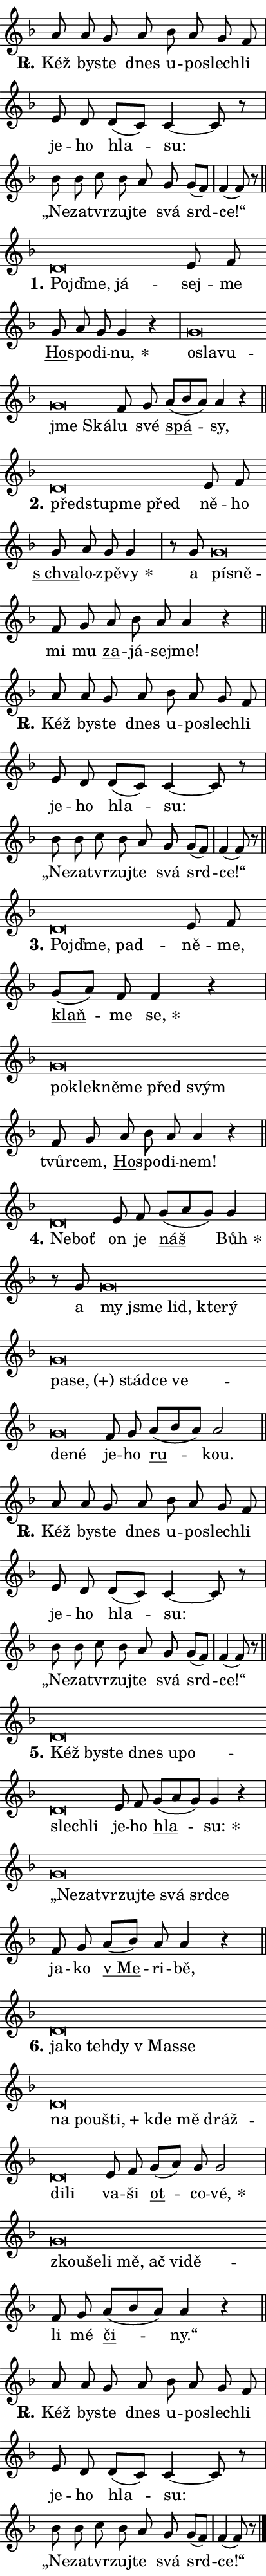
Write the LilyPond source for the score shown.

\version "2.22.1"
\header { tagline = "" }
\paper {
  indent = 0\cm
  top-margin = 0\cm
  right-margin = 0\cm
  bottom-margin = 0\cm
  left-margin = 0\cm
  paper-width = 7\cm
  page-breaking = #ly:one-page-breaking
  system-system-spacing.basic-distance = #11
  score-system-spacing.basic-distance = #11
  ragged-last = ##f
}


%% Author: Thomas Morley
%% https://lists.gnu.org/archive/html/lilypond-user/2020-05/msg00002.html
#(define (line-position grob)
"Returns position of @var[grob} in current system:
   @code{'start}, if at first time-step
   @code{'end}, if at last time-step
   @code{'middle} otherwise
"
  (let* ((col (ly:item-get-column grob))
         (ln (ly:grob-object col 'left-neighbor))
         (rn (ly:grob-object col 'right-neighbor))
         (col-to-check-left (if (ly:grob? ln) ln col))
         (col-to-check-right (if (ly:grob? rn) rn col))
         (break-dir-left
           (and
             (ly:grob-property col-to-check-left 'non-musical #f)
             (ly:item-break-dir col-to-check-left)))
         (break-dir-right
           (and
             (ly:grob-property col-to-check-right 'non-musical #f)
             (ly:item-break-dir col-to-check-right))))
        (cond ((eqv? 1 break-dir-left) 'start)
              ((eqv? -1 break-dir-right) 'end)
              (else 'middle))))

#(define (tranparent-at-line-position vctor)
  (lambda (grob)
  "Relying on @code{line-position} select the relevant enry from @var{vctor}.
Used to determine transparency,"
    (case (line-position grob)
      ((end) (not (vector-ref vctor 0)))
      ((middle) (not (vector-ref vctor 1)))
      ((start) (not (vector-ref vctor 2))))))

noteHeadBreakVisibility =
#(define-music-function (break-visibility)(vector?)
"Makes @code{NoteHead}s transparent relying on @var{break-visibility}"
#{
  \override NoteHead.transparent =
    #(tranparent-at-line-position break-visibility)
#})

#(define delete-ledgers-for-transparent-note-heads
  (lambda (grob)
    "Reads whether a @code{NoteHead} is transparent.
If so this @code{NoteHead} is removed from @code{'note-heads} from
@var{grob}, which is supposed to be @code{LedgerLineSpanner}.
As a result ledgers are not printed for this @code{NoteHead}"
    (let* ((nhds-array (ly:grob-object grob 'note-heads))
           (nhds-list
             (if (ly:grob-array? nhds-array)
                 (ly:grob-array->list nhds-array)
                 '()))
           ;; Relies on the transparent-property being done before
           ;; Staff.LedgerLineSpanner.after-line-breaking is executed.
           ;; This is fragile ...
           (to-keep
             (remove
               (lambda (nhd)
                 (ly:grob-property nhd 'transparent #f))
               nhds-list)))
      ;; TODO find a better method to iterate over grob-arrays, similiar
      ;; to filter/remove etc for lists
      ;; For now rebuilt from scratch
      (set! (ly:grob-object grob 'note-heads)  '())
      (for-each
        (lambda (nhd)
          (ly:pointer-group-interface::add-grob grob 'note-heads nhd))
        to-keep))))

hideNotes = {
  \noteHeadBreakVisibility #begin-of-line-visible
}
unHideNotes = {
  \noteHeadBreakVisibility #all-visible
}

% work-around for resetting accidentals
% https://lilypond.org/doc/v2.23/Documentation/notation/displaying-rhythms#unmetered-music
cadenzaMeasure = {
  \cadenzaOff
  \partial 1024 s1024
  \cadenzaOn
}

#(define-markup-command (accent layout props text) (markup?)
  "Underline accented syllable"
  (interpret-markup layout props
    #{\markup \override #'(offset . 4.3) \underline { #text }#}))

responsum = \markup \concat {
  "R" \hspace #-1.05 \path #0.1 #'((moveto 0 0.07) (lineto 0.9 0.8)) \hspace #0.05 "."
}

\layout {
    \context {
        \Staff
        \remove "Time_signature_engraver"
        \override LedgerLineSpanner.after-line-breaking = #delete-ledgers-for-transparent-note-heads
    }
    \context {
        \Voice {
            \override NoteHead.output-attributes = #'((class . "notehead"))
            \override Hairpin.height = #0.55
        }
    }
    \context {
        \Lyrics {
            \override StanzaNumber.output-attributes = #'((class . "stanzanumber"))
            \override LyricSpace.minimum-distance = #0.9
            \override LyricText.font-name = #"TeX Gyre Schola"
            \override LyricText.font-size = 1
            \override StanzaNumber.font-name = #"TeX Gyre Schola Bold"
            \override StanzaNumber.font-size = 1
        }
    }
}

% magnetic-lyrics.ily
%
%   written by
%     Jean Abou Samra <jean@abou-samra.fr>
%     Werner Lemberg <wl@gnu.org>
%
%   adapted by
%     Jiri Hon <jiri.hon@gmail.com>
%
% Version 2022-Apr-15

% https://www.mail-archive.com/lilypond-user@gnu.org/msg149350.html

#(define (Left_hyphen_pointer_engraver context)
   "Collect syllable-hyphen-syllable occurrences in lyrics and store
them in properties.  This engraver only looks to the left.  For
example, if the lyrics input is @code{foo -- bar}, it does the
following.

@itemize @bullet
@item
Set the @code{text} property of the @code{LyricHyphen} grob between
@q{foo} and @q{bar} to @code{foo}.

@item
Set the @code{left-hyphen} property of the @code{LyricText} grob with
text @q{foo} to the @code{LyricHyphen} grob between @q{foo} and
@q{bar}.
@end itemize

Use this auxiliary engraver in combination with the
@code{lyric-@/text::@/apply-@/magnetic-@/offset!} hook."
   (let ((hyphen #f)
         (text #f))
     (make-engraver
      (acknowledgers
       ((lyric-syllable-interface engraver grob source-engraver)
        (set! text grob)))
      (end-acknowledgers
       ((lyric-hyphen-interface engraver grob source-engraver)
        ;(when (not (grob::has-interface grob 'lyric-space-interface))
          (set! hyphen grob)));)
      ((stop-translation-timestep engraver)
       (when (and text hyphen)
         (ly:grob-set-object! text 'left-hyphen hyphen))
       (set! text #f)
       (set! hyphen #f)))))

#(define (lyric-text::apply-magnetic-offset! grob)
   "If the space between two syllables is less than the value in
property @code{LyricText@/.details@/.squash-threshold}, move the right
syllable to the left so that it gets concatenated with the left
syllable.

Use this function as a hook for
@code{LyricText@/.after-@/line-@/breaking} if the
@code{Left_@/hyphen_@/pointer_@/engraver} is active."
   (let ((hyphen (ly:grob-object grob 'left-hyphen #f)))
     (when hyphen
       (let ((left-text (ly:spanner-bound hyphen LEFT)))
         (when (grob::has-interface left-text 'lyric-syllable-interface)
           (let* ((common (ly:grob-common-refpoint grob left-text X))
                  (this-x-ext (ly:grob-extent grob common X))
                  (left-x-ext
                   (begin
                     ;; Trigger magnetism for left-text.
                     (ly:grob-property left-text 'after-line-breaking)
                     (ly:grob-extent left-text common X)))
                  ;; `delta` is the gap width between two syllables.
                  (delta (- (interval-start this-x-ext)
                            (interval-end left-x-ext)))
                  (details (ly:grob-property grob 'details))
                  (threshold (assoc-get 'squash-threshold details 0.2)))
             (when (< delta threshold)
               (let* (;; We have to manipulate the input text so that
                      ;; ligatures crossing syllable boundaries are not
                      ;; disabled.  For languages based on the Latin
                      ;; script this is essentially a beautification.
                      ;; However, for non-Western scripts it can be a
                      ;; necessity.
                      (lt (ly:grob-property left-text 'text))
                      (rt (ly:grob-property grob 'text))
                      (is-space (grob::has-interface hyphen 'lyric-space-interface))
                      (space (if is-space " " ""))
                      (space-markup (grob-interpret-markup grob " "))
                      (space-size (interval-length (ly:stencil-extent space-markup X)))
                      (extra-delta (if is-space space-size 0))
                      ;; Append new syllable.
                      (ltrt-space (if (and (string? lt) (string? rt))
                                (string-append lt space rt)
                                (make-concat-markup (list lt space rt))))
                      ;; Right-align `ltrt` to the right side.
                      (ltrt-space-markup (grob-interpret-markup
                               grob
                               (make-translate-markup
                                (cons (interval-length this-x-ext) 0)
                                (make-right-align-markup ltrt-space)))))
                 (begin
                   ;; Don't print `left-text`.
                   (ly:grob-set-property! left-text 'stencil #f)
                   ;; Set text and stencil (which holds all collected
                   ;; syllables so far) and shift it to the left.
                   (ly:grob-set-property! grob 'text ltrt-space)
                   (ly:grob-set-property! grob 'stencil ltrt-space-markup)
                   (ly:grob-translate-axis! grob (- (- delta extra-delta)) X))))))))))


#(define (lyric-hyphen::displace-bounds-first grob)
   ;; Make very sure this callback isn't triggered too early.
   (let ((left (ly:spanner-bound grob LEFT))
         (right (ly:spanner-bound grob RIGHT)))
     (ly:grob-property left 'after-line-breaking)
     (ly:grob-property right 'after-line-breaking)
     (ly:lyric-hyphen::print grob)))

squashThreshold = #0.4

\layout {
  \context {
    \Lyrics
    \consists #Left_hyphen_pointer_engraver
    \override LyricText.after-line-breaking =
      #lyric-text::apply-magnetic-offset!
    \override LyricHyphen.stencil = #lyric-hyphen::displace-bounds-first
    \override LyricText.details.squash-threshold = \squashThreshold
    \override LyricHyphen.minimum-distance = 0
    \override LyricHyphen.minimum-length = \squashThreshold
  }
}

squash = \override LyricText.details.squash-threshold = 9999
unSquash = \override LyricText.details.squash-threshold = \squashThreshold

left = \override LyricText.self-alignment-X = #LEFT
unLeft = \revert LyricText.self-alignment-X

starOffset = #(lambda (grob) 
                (let ((x_offset (ly:self-alignment-interface::aligned-on-x-parent grob)))
                  (if (= x_offset 0) 0 (+ x_offset 1.2))))

star = #(define-music-function (syllable)(string?)
"Append star separator at the end of a syllable"
#{
  \once \override LyricText.X-offset = #starOffset
  \lyricmode { \markup {
    #syllable
    \override #'((font-name . "TeX Gyre Schola Bold")) \hspace #0.2 \lower #0.65 \larger "*"
  } }
#})

starAccent = #(define-music-function (syllable)(string?)
"Append star separator at the end of a syllable and make accent"
#{
  \once \override LyricText.X-offset = #starOffset
  \lyricmode { \markup {
    \accent #syllable
    \override #'((font-name . "TeX Gyre Schola Bold")) \hspace #0.2 \lower #0.65 \larger "*"
  } }
#})

breath = #(define-music-function (syllable)(string?)
"Append breathing indicator at the end of a syllable"
#{
  \lyricmode { \markup { #syllable "+" } }
#})

optionalBreath = #(define-music-function (syllable)(string?)
"Append optional breathing indicator at the end of a syllable"
#{
  \lyricmode { \markup { #syllable "(+)" } }
#})


\score {
    <<
        \new Voice = "melody" { \cadenzaOn \key f \major \relative { a'8 a g a bes a g f \cadenzaMeasure \bar "|" e d \bar "" d[( c)] c4~ c8 r8 \cadenzaMeasure \bar "|" bes' bes c bes a g g[( f)] \cadenzaMeasure \bar "|" f4( f8)] r \cadenzaMeasure \bar "||" \break }
\relative { d'\breve*1/16 \hideNotes \breve*1/16 \breve*1/16 \bar "" \unHideNotes e8 f \bar "" g a g g4 r \cadenzaMeasure \bar "|" g\breve*1/16 \hideNotes \breve*1/16 \bar "" \breve*1/16 \bar "" \breve*1/16 \breve*1/16 \bar "" \unHideNotes f8 g \bar "" a[( bes a)] a4 r \cadenzaMeasure \bar "||" \break }
\relative { d'\breve*1/16 \hideNotes \breve*1/16 \bar "" \breve*1/16 \breve*1/16 \bar "" \unHideNotes e8 f \bar "" g a g g4 \cadenzaMeasure \bar "|" r8 g g\breve*1/16 \hideNotes \breve*1/16 \bar "" \unHideNotes f8 g \bar "" a bes a a4 r \cadenzaMeasure \bar "||" \break }
\relative { a'8 a g a bes a g f \cadenzaMeasure \bar "|" e d \bar "" d[( c)] c4~ c8 r8 \cadenzaMeasure \bar "|" bes' bes c bes a g g[( f)] \cadenzaMeasure \bar "|" f4( f8)] r \cadenzaMeasure \bar "||" \break }
\relative { d'\breve*1/16 \hideNotes \breve*1/16 \breve*1/16 \bar "" \unHideNotes e8 f \bar "" g[( a)] f f4 r \cadenzaMeasure \bar "|" g\breve*1/16 \hideNotes \breve*1/16 \bar "" \breve*1/16 \bar "" \breve*1/16 \bar "" \breve*1/16 \breve*1/16 \bar "" \unHideNotes f8 g \bar "" a bes a a4 r \cadenzaMeasure \bar "||" \break }
\relative { d'\breve*1/16 \hideNotes \breve*1/16 \bar "" \unHideNotes e8 f \bar "" g[( a g)] g4 \cadenzaMeasure \bar "|" r8 g g\breve*1/16 \hideNotes \breve*1/16 \bar "" \breve*1/16 \bar "" \breve*1/16 \bar "" \breve*1/16 \bar "" \breve*1/16 \bar "" \breve*1/16 \bar "" \breve*1/16 \bar "" \breve*1/16 \bar "" \breve*1/16 \bar "" \breve*1/16 \breve*1/16 \bar "" \unHideNotes f8 g \bar "" a[( bes a)] a2 \cadenzaMeasure \bar "||" \break }
\relative { a'8 a g a bes a g f \cadenzaMeasure \bar "|" e d \bar "" d[( c)] c4~ c8 r8 \cadenzaMeasure \bar "|" bes' bes c bes a g g[( f)] \cadenzaMeasure \bar "|" f4( f8)] r \cadenzaMeasure \bar "||" \break }
\relative { d'\breve*1/16 \hideNotes \breve*1/16 \bar "" \breve*1/16 \bar "" \breve*1/16 \bar "" \breve*1/16 \bar "" \breve*1/16 \bar "" \breve*1/16 \breve*1/16 \bar "" \unHideNotes e8 f \bar "" g[( a g)] g4 r \cadenzaMeasure \bar "|" g\breve*1/16 \hideNotes \breve*1/16 \bar "" \breve*1/16 \bar "" \breve*1/16 \bar "" \breve*1/16 \bar "" \breve*1/16 \bar "" \breve*1/16 \breve*1/16 \bar "" \unHideNotes f8 g \bar "" a[( bes)] a a4 r \cadenzaMeasure \bar "||" \break }
\relative { d'\breve*1/16 \hideNotes \breve*1/16 \bar "" \breve*1/16 \bar "" \breve*1/16 \bar "" \breve*1/16 \bar "" \breve*1/16 \bar "" \breve*1/16 \bar "" \breve*1/16 \bar "" \breve*1/16 \bar "" \breve*1/16 \bar "" \breve*1/16 \bar "" \breve*1/16 \bar "" \breve*1/16 \breve*1/16 \bar "" \unHideNotes e8 f \bar "" g[( a)] g g2 \cadenzaMeasure \bar "|" g\breve*1/16 \hideNotes \breve*1/16 \bar "" \breve*1/16 \bar "" \breve*1/16 \bar "" \breve*1/16 \bar "" \breve*1/16 \breve*1/16 \bar "" \unHideNotes f8 g \bar "" a[( bes a)] a4 r \cadenzaMeasure \bar "||" \break }
\relative { a'8 a g a bes a g f \cadenzaMeasure \bar "|" e d \bar "" d[( c)] c4~ c8 r8 \cadenzaMeasure \bar "|" bes' bes c bes a g g[( f)] \cadenzaMeasure \bar "|" f4( f8)] r \cadenzaMeasure \bar "||" \break } \bar "|." }
        \new Lyrics \lyricsto "melody" { \lyricmode { \set stanza = \responsum
Kéž by -- ste dnes u -- po -- slech -- li je -- ho hla -- su: „Ne -- za -- tvr -- zuj -- te svá srd -- ce!“
\set stanza = "1."
\left Pojď -- \squash me, já -- \unLeft \unSquash sej -- me \markup \accent Ho -- spo -- di -- \star nu, \left o -- \squash sla -- vu -- jme Ská -- \unLeft \unSquash lu své \markup \accent spá -- sy,
\set stanza = "2."
\left před -- \squash stup -- me před \unLeft \unSquash ně -- ho \markup \accent "s chva" -- lo -- zpě -- \star vy a \left pí -- \squash sně -- \unLeft \unSquash mi mu \markup \accent za -- já -- sej -- me!
\set stanza = \responsum
Kéž by -- ste dnes u -- po -- slech -- li je -- ho hla -- su: „Ne -- za -- tvr -- zuj -- te svá srd -- ce!“
\set stanza = "3."
\left Pojď -- \squash me, pad -- \unLeft \unSquash ně -- me, \markup \accent klaň -- me \star se, \left po -- \squash kle -- kně -- me před svým \unLeft \unSquash tvůr -- cem, \markup \accent Ho -- spo -- di -- nem!
\set stanza = "4."
\left Ne -- \squash boť \unLeft \unSquash on je \markup \accent náš \star Bůh a \left my \squash jsme lid, kte -- rý pa -- \optionalBreath se, stád -- ce ve -- de -- né \unLeft \unSquash je -- ho \markup \accent ru -- kou.
\set stanza = \responsum
Kéž by -- ste dnes u -- po -- slech -- li je -- ho hla -- su: „Ne -- za -- tvr -- zuj -- te svá srd -- ce!“
\set stanza = "5."
\left Kéž \squash by -- ste dnes u -- po -- slech -- li \unLeft \unSquash je -- ho \markup \accent hla -- \star su: \left „Ne -- \squash za -- tvr -- zuj -- te svá srd -- ce \unLeft \unSquash ja -- ko \markup \accent "v Me" -- ri -- bě,
\set stanza = "6."
\left ja -- \squash ko teh -- dy "v Ma" -- sse na pou -- \breath "šti," kde mě dráž -- di -- li \unLeft \unSquash va -- ši \markup \accent ot -- co -- \star vé, \left zkou -- \squash še -- li mě, ač vi -- dě -- \unLeft \unSquash li mé \markup \accent či -- ny.“
\set stanza = \responsum
Kéž by -- ste dnes u -- po -- slech -- li je -- ho hla -- su: „Ne -- za -- tvr -- zuj -- te svá srd -- ce!“ } }
    >>
    \layout {}
}
